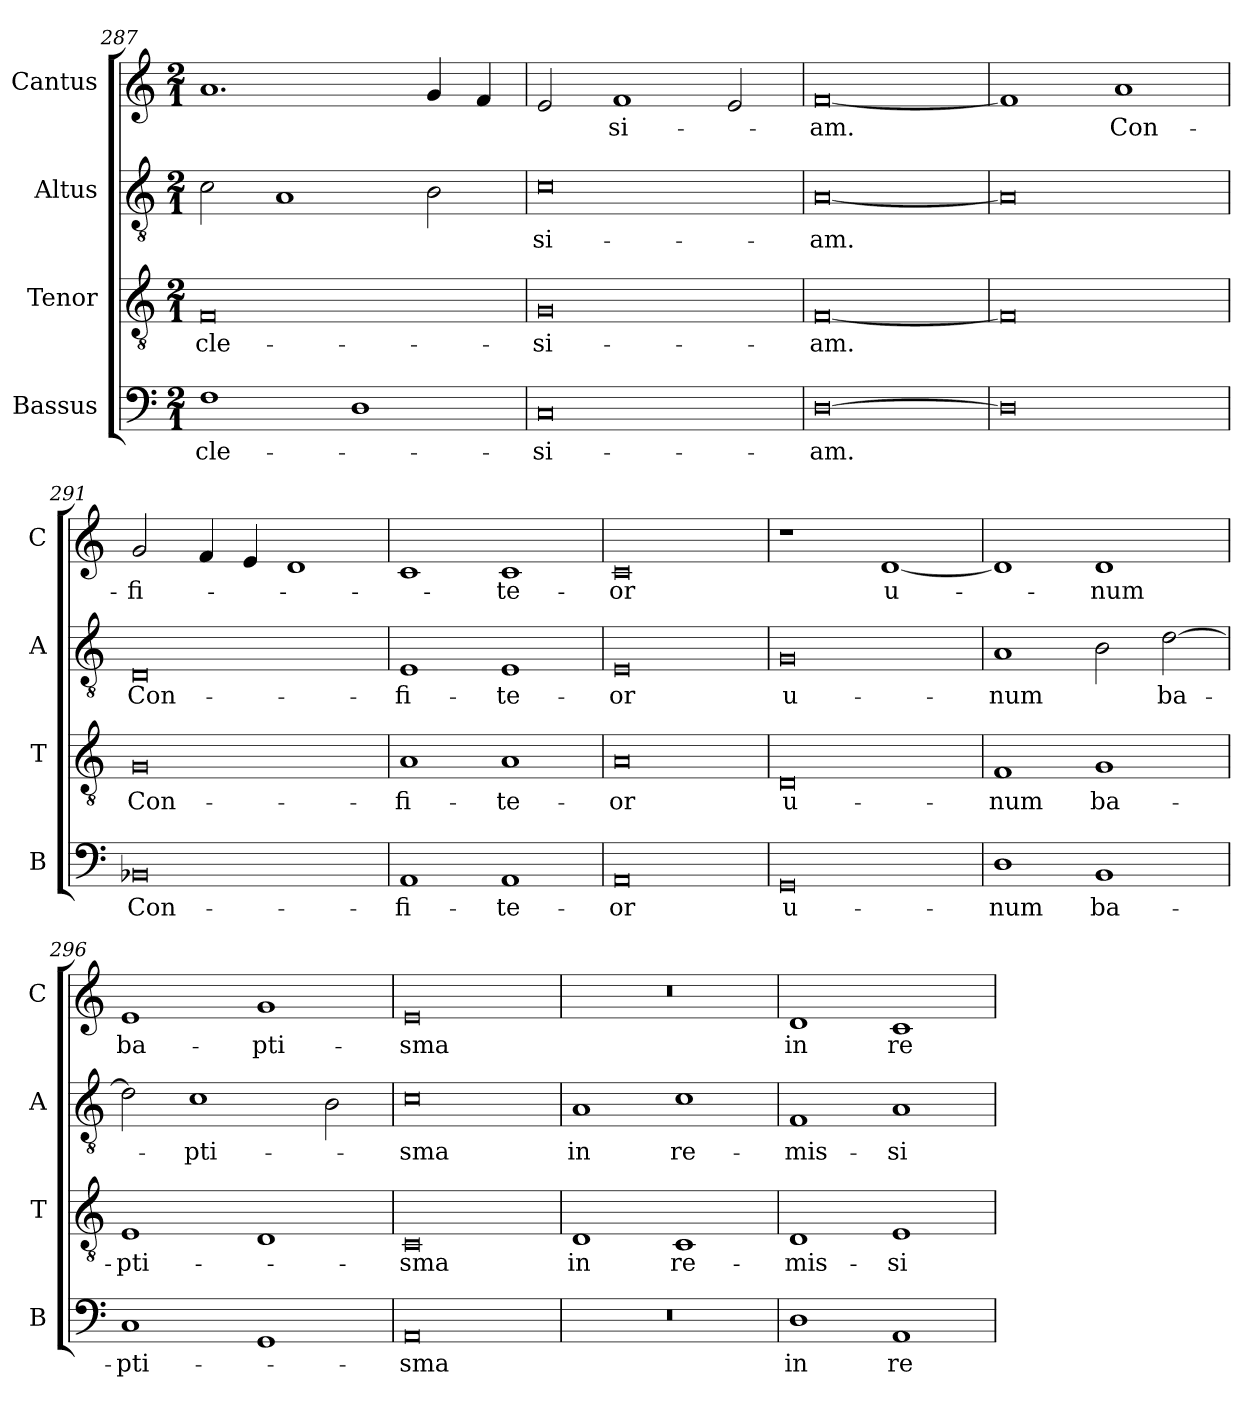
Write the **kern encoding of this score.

**kern	**text	**kern	**text	**kern	**text	**kern	**text
*part4	*part4	*part3	*part3	*part2	*part2	*part1	*part1
*staff4	*staff4	*staff3	*staff3	*staff2	*staff2	*staff1	*staff1
*I"Bassus	*	*I"Tenor	*	*I"Altus	*	*I"Cantus	*
*I'B	*	*I'T	*	*I'A	*	*I'C	*
*clefF4	*	*clefGv2	*	*clefGv2	*	*clefG2	*
*k[]	*	*k[]	*	*k[]	*	*k[]	*
*M2/1	*	*M2/1	*	*M2/1	*	*M2/1	*
=287	=287	=287	=287	=287	=287	=287	=287
!	!LO:LY:i	!	!LO:LY:i	!	!	!	!
1F	-cle-	0F	-cle-	2c	.	1.a	.
.	.	.	.	1A	.	.	.
1D	.	.	.	.	.	.	.
.	.	.	.	2B	.	4g	.
.	.	.	.	.	.	4f	.
=288	=288	=288	=288	=288	=288	=288	=288
!	!LO:LY:i	!	!LO:LY:i	!	!LO:LY:i	!	!
0C	-si-	0G	-si-	0c	-si-	2e	.
.	.	.	.	.	.	1f	-si-
.	.	.	.	.	.	2e	.
=289	=289	=289	=289	=289	=289	=289	=289
!	!LO:LY:i	!	!LO:LY:i	!	!LO:LY:i	!	!
[0D	-am.	[0F	-am.	[0A	-am.	[0f	-am.
=290	=290	=290	=290	=290	=290	=290	=290
0D]	.	0F]	.	0A]	.	1f]	.
.	.	.	.	.	.	1a	Con-
=291	=291	=291	=291	=291	=291	=291	=291
!	!	!	!	!	!LO:LY:i	!	!
0BB-X	Con-	0G	Con-	0D	Con-	2g	-fi-
.	.	.	.	.	.	4f	.
.	.	.	.	.	.	4e	.
.	.	.	.	.	.	1d	.
=292	=292	=292	=292	=292	=292	=292	=292
!	!	!	!	!	!LO:LY:i	!	!
1AA	-fi-	1A	-fi-	1E	-fi-	1c	.
!	!	!	!	!	!LO:LY:i	!	!
1AA	-te-	1A	-te-	1E	-te-	1c	-te-
=293	=293	=293	=293	=293	=293	=293	=293
!	!	!	!	!	!LO:LY:i	!	!
0AA	-or	0A	-or	0E	-or	0c	-or
=294	=294	=294	=294	=294	=294	=294	=294
!	!LO:LY:i	!	!LO:LY:i	!	!LO:LY:i	!	!
0GG	u-	0D	u-	0G	u-	1r	.
.	.	.	.	.	.	[1d	u-
=295	=295	=295	=295	=295	=295	=295	=295
!	!LO:LY:i	!	!LO:LY:i	!	!LO:LY:i	!	!
1D	-num	1F	-num	1A	-num	1d]	.
!	!LO:LY:i	!	!LO:LY:i	!	!	!	!
1BB	ba-	1G	ba-	2B	.	1d	-num
!	!	!	!	!	!LO:LY:i	!	!
.	.	.	.	[2d	ba-	.	.
=296	=296	=296	=296	=296	=296	=296	=296
!	!LO:LY:i	!	!LO:LY:i	!	!	!	!
1C	-pti-	1E	-pti-	2d]	.	1e	ba-
!	!	!	!	!	!LO:LY:i	!	!
.	.	.	.	1c	-pti-	.	.
1GG	.	1D	.	.	.	1g	-pti-
.	.	.	.	2B	.	.	.
=297	=297	=297	=297	=297	=297	=297	=297
!	!LO:LY:i	!	!LO:LY:i	!	!LO:LY:i	!	!
0AA	-sma	0C	-sma	0c	-sma	0e	-sma
=298	=298	=298	=298	=298	=298	=298	=298
!	!	!	!	!	!LO:LY:i	!	!
0r	.	1D	in	1A	in	0r	.
!	!	!	!	!	!LO:LY:i	!	!
.	.	1C	re-	1c	re-	.	.
=299	=299	=299	=299	=299	=299	=299	=299
!	!LO:LY:i	!	!	!	!LO:LY:i	!	!
1D	in	1D	-mis-	1F	-mis-	1d	in
!	!LO:LY:i	!	!	!	!LO:LY:i	!	!
1AA	re-	1E	-si-	1A	-si-	1c	re-
=	=	=	=	=	=	=	=
*-	*-	*-	*-	*-	*-	*-	*-
